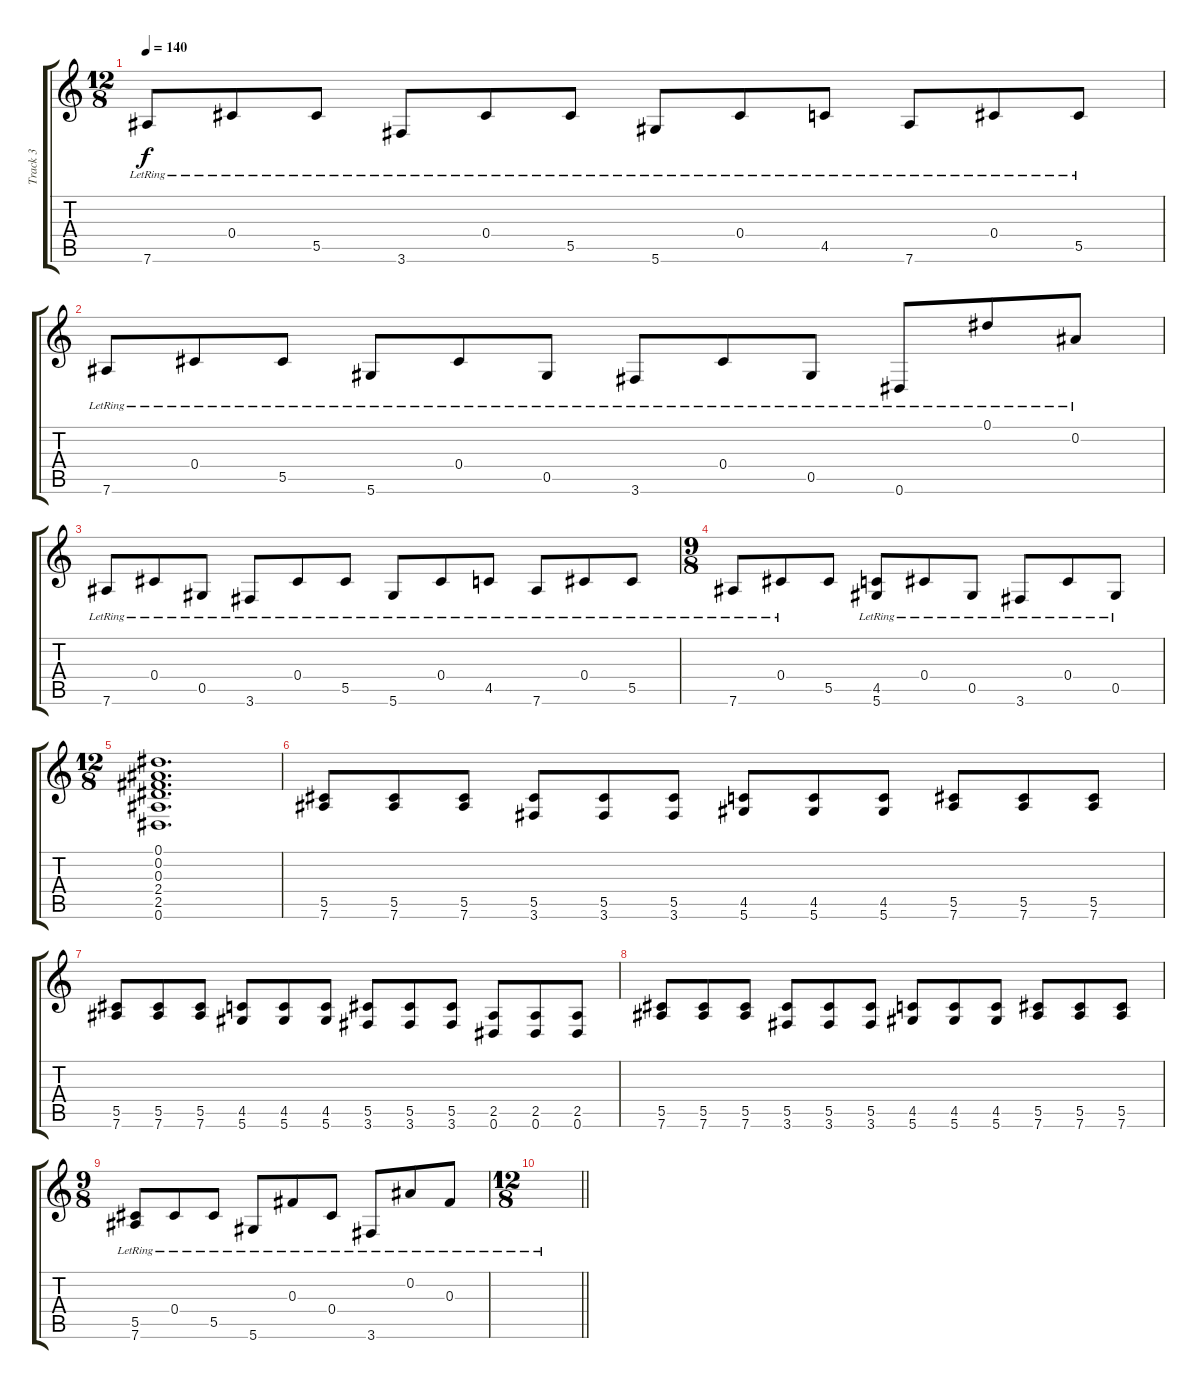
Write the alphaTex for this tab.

\track ("Track 3" "Track 3") {instrument electricguitarclean}
\staff {score tabs}
\tuning (Eb4 Bb3 Gb3 Db3 Ab2 Eb2) {hide}
\ts (12 8)
\tempo 140
\clef g2
\ks c
7.6{lr}.8{dy f} 0.4{lr}.8 5.5{lr}.8 3.6{lr}.8 0.4{lr}.8 5.5{lr}.8 5.6{lr}.8 0.4{lr}.8 4.5{lr}.8 7.6{lr}.8 0.4{lr}.8 5.5{lr}.8 |
7.6{lr}.8 0.4{lr}.8 5.5{lr}.8 5.6{lr}.8 0.4{lr}.8 0.5{lr}.8 3.6{lr}.8 0.4{lr}.8 0.5{lr}.8 0.6{lr}.8 0.1{lr}.8 0.2{lr}.8 |
7.6{lr}.8 0.4{lr}.8 0.5{lr}.8 3.6{lr}.8 0.4{lr}.8 5.5{lr}.8 5.6{lr}.8 0.4{lr}.8 4.5{lr}.8 7.6{lr}.8 0.4{lr}.8 5.5{lr}.8 |
\ts (9 8)
7.6{lr}.8 0.4{lr}.8 5.5.8 (4.5{lr} 5.6{lr}).8 0.4{lr}.8 0.5{lr}.8 3.6{lr}.8 0.4{lr}.8 0.5{lr}.8 |
\ts (12 8)
(0.1 0.2 0.3 2.4 2.5 0.6).1{d} |
(5.5 7.6).8{instrument electricguitarmuted} (5.5 7.6).8 (5.5 7.6).8 (5.5 3.6).8 (5.5 3.6).8 (5.5 3.6).8 (4.5 5.6).8 (4.5 5.6).8 (4.5 5.6).8 (5.5 7.6).8 (5.5 7.6).8 (5.5 7.6).8 |
(5.5 7.6).8 (5.5 7.6).8 (5.5 7.6).8 (4.5 5.6).8 (4.5 5.6).8 (4.5 5.6).8 (5.5 3.6).8 (5.5 3.6).8 (5.5 3.6).8 (2.5 0.6).8 (2.5 0.6).8 (2.5 0.6).8 |
(5.5 7.6).8{instrument electricguitarmuted} (5.5 7.6).8 (5.5 7.6).8 (5.5 3.6).8 (5.5 3.6).8 (5.5 3.6).8 (4.5 5.6).8 (4.5 5.6).8 (4.5 5.6).8 (5.5 7.6).8 (5.5 7.6).8{instrument electricguitarclean} (5.5 7.6).8 |
\ts (9 8)
(5.5{lr} 7.6{lr}).8{instrument electricguitarclean} 0.4{lr}.8 5.5{lr}.8 5.6{lr}.8 0.3{lr}.8 0.4{lr}.8 3.6{lr}.8 0.2{lr}.8 0.3{lr}.8 |
\ts (12 8)
\barLineRight lightlight
